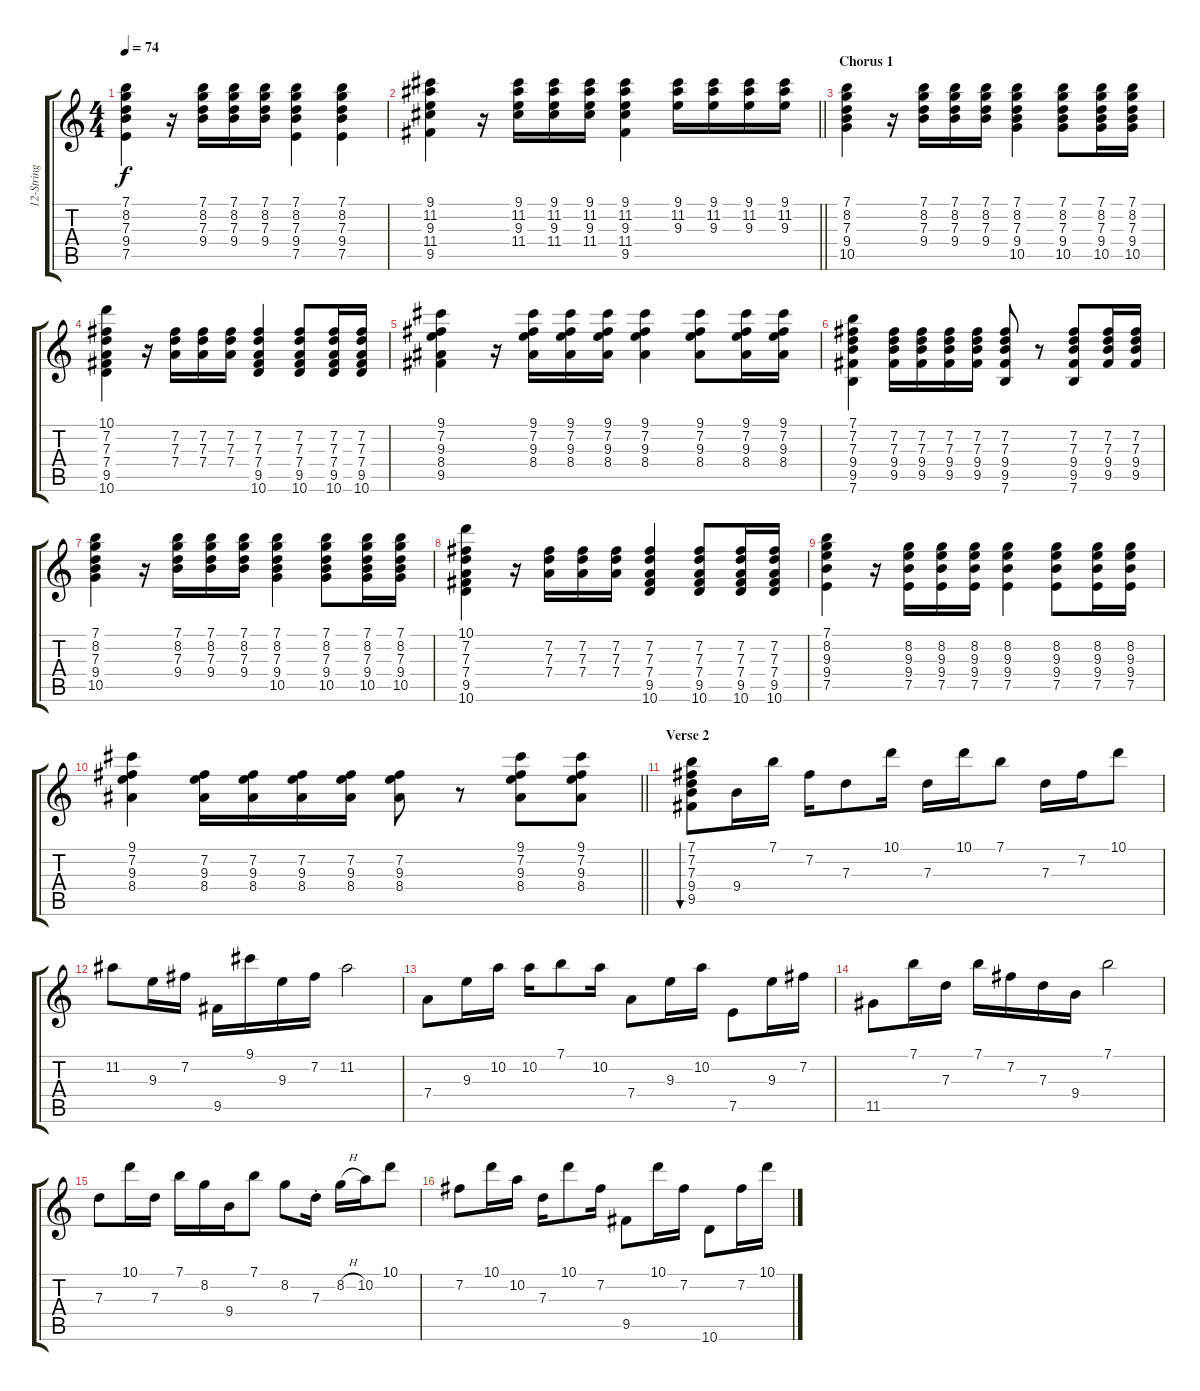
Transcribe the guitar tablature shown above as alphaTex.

\track ("12-String Acoustic" "12-String ") {instrument acousticguitarsteel}
\staff {score tabs}
\tuning (E4 B3 G3 D3 A2 E2) {hide}
\ts (4 4)
\tempo 74
\clef g2
\ks c
(7.1 8.2 7.3 9.4 7.5).4{dy f} r.16 (7.1 8.2 7.3 9.4).16 (7.1 8.2 7.3 9.4).16 (7.1 8.2 7.3 9.4).16 (7.1 8.2 7.3 9.4 7.5).4 (7.1 8.2 7.3 9.4 7.5).4 |
\barLineRight lightlight
(9.1 11.2 9.3 11.4 9.5).4 r.16 (9.1 11.2 9.3 11.4).16 (9.1 11.2 9.3 11.4).16 (9.1 11.2 9.3 11.4).16 (9.1 11.2 9.3 11.4 9.5).4 (9.1 11.2 9.3).16 (9.1 11.2 9.3).16 (9.1 11.2 9.3).16 (9.1 11.2 9.3).16 |
\section ("" "Chorus 1")
(7.1 8.2 7.3 9.4 10.5).4{volume 12} r.16 (7.1 8.2 7.3 9.4).16 (7.1 8.2 7.3 9.4).16 (7.1 8.2 7.3 9.4).16 (7.1 8.2 7.3 9.4 10.5).4 (7.1 8.2 7.3 9.4 10.5).8 (7.1 8.2 7.3 9.4 10.5).16 (7.1 8.2 7.3 9.4 10.5).16 |
(10.1 7.2 7.3 7.4 9.5 10.6).4 r.16 (7.2 7.3 7.4).16 (7.2 7.3 7.4).16 (7.2 7.3 7.4).16 (7.2 7.3 7.4 9.5 10.6).4 (7.2 7.3 7.4 9.5 10.6).8 (7.2 7.3 7.4 9.5 10.6).16 (7.2 7.3 7.4 9.5 10.6).16 |
(9.1 7.2 9.3 8.4 9.5).4 r.16 (9.1 7.2 9.3 8.4).16 (9.1 7.2 9.3 8.4).16 (9.1 7.2 9.3 8.4).16 (9.1 7.2 9.3 8.4).4 (9.1 7.2 9.3 8.4).8 (9.1 7.2 9.3 8.4).16 (9.1 7.2 9.3 8.4).16 |
(7.1 7.2 7.3 9.4 9.5 7.6).4 (7.2 7.3 9.4 9.5).16 (7.2 7.3 9.4 9.5).16 (7.2 7.3 9.4 9.5).16 (7.2 7.3 9.4 9.5).16 (7.2 7.3 9.4 9.5 7.6).8 r.8 (7.2 7.3 9.4 9.5 7.6).8 (7.2 7.3 9.4 9.5).16 (7.2 7.3 9.4 9.5).16 |
(7.1 8.2 7.3 9.4 10.5).4 r.16 (7.1 8.2 7.3 9.4).16 (7.1 8.2 7.3 9.4).16 (7.1 8.2 7.3 9.4).16 (7.1 8.2 7.3 9.4 10.5).4 (7.1 8.2 7.3 9.4 10.5).8 (7.1 8.2 7.3 9.4 10.5).16 (7.1 8.2 7.3 9.4 10.5).16 |
(10.1 7.2 7.3 7.4 9.5 10.6).4 r.16 (7.2 7.3 7.4).16 (7.2 7.3 7.4).16 (7.2 7.3 7.4).16 (7.2 7.3 7.4 9.5 10.6).4 (7.2 7.3 7.4 9.5 10.6).8 (7.2 7.3 7.4 9.5 10.6).16 (7.2 7.3 7.4 9.5 10.6).16 |
(7.1 8.2 9.3 9.4 7.5).4 r.16 (8.2 9.3 9.4 7.5).16 (8.2 9.3 9.4 7.5).16 (8.2 9.3 9.4 7.5).16 (8.2 9.3 9.4 7.5).4 (8.2 9.3 9.4 7.5).8 (8.2 9.3 9.4 7.5).16 (8.2 9.3 9.4 7.5).16 |
\barLineRight lightlight
(9.1 7.2 9.3 8.4).4 (7.2 9.3 8.4).16 (7.2 9.3 8.4).16 (7.2 9.3 8.4).16 (7.2 9.3 8.4).16 (7.2 9.3 8.4).8 r.8 (9.1 7.2 9.3 8.4).8 (9.1 7.2 9.3 8.4).8 |
\section ("" "Verse 2")
(7.1 7.2 7.3 9.4 9.5).8{bu 120 volume 14} 9.4.16 7.1.16 7.2.16 7.3.8 10.1.16 7.3.16 10.1.16 7.1.8 7.3.16 7.2.16 10.1.8 |
11.2.8 9.3.16 7.2.16 9.5.16 9.1.16 9.3.16 7.2.16 11.2.2 |
7.4.8 9.3.16 10.2.16 10.2.16 7.1.8 10.2.16 7.4.8 9.3.16 10.2.16 7.5.8 9.3.16 7.2.16 |
11.5.8 7.1.16 7.3.16 7.1.16 7.2.16 7.3.16 9.4.16 7.1.2 |
7.3.8 10.1.16 7.3.16 7.1.16 8.2.16 9.4.16 7.1.8 8.2.8 7.3{st}.16 8.2{h}.16 10.2.16 10.1.8 |
7.2.8 10.1.16 10.2.16 7.3.16 10.1.8 7.2.16 9.5.8 10.1.16 7.2.16 10.6.8 7.2.16 10.1.16
